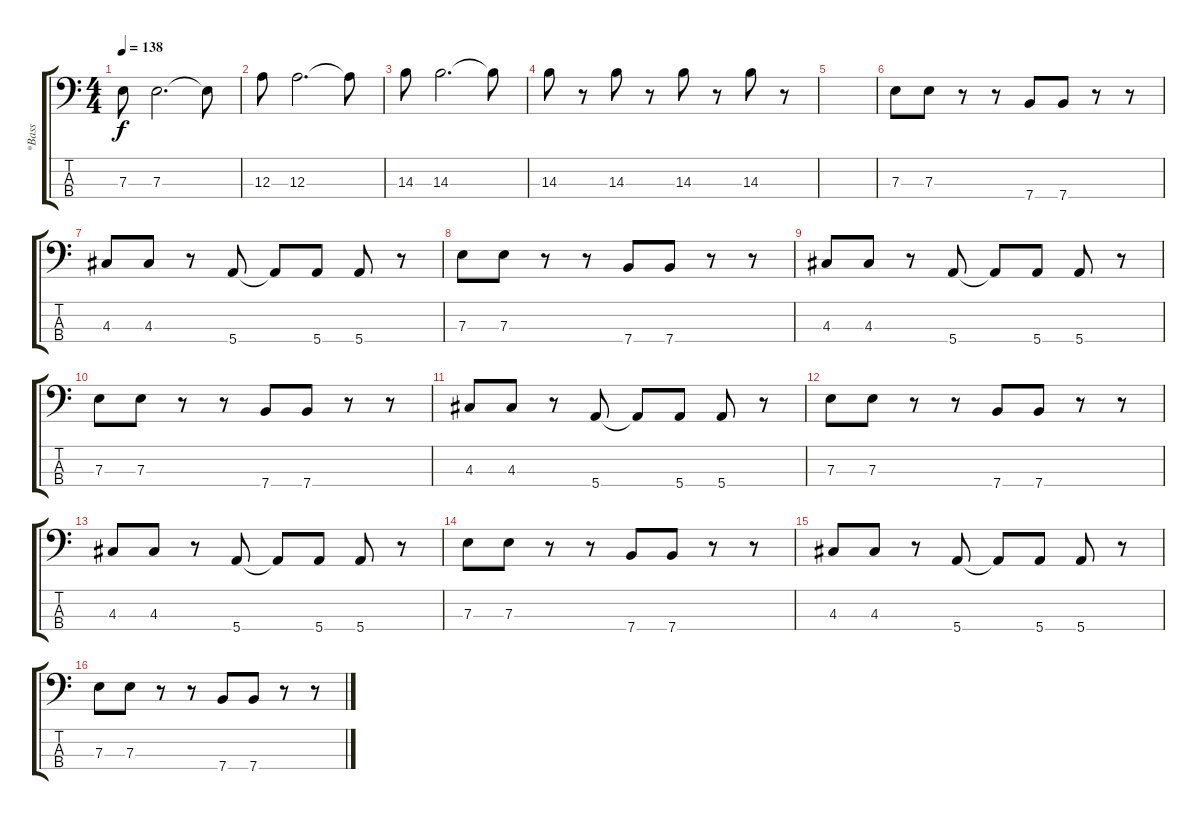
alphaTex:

\track ("*Bass" "*Bass") {instrument electricbassfinger}
\staff {score tabs}
\tuning (G2 D2 A1 E1) {hide}
\ts (4 4)
\tempo 138
\clef f4
\ks c
7.3.8{dy f} 7.3.2{d} 7.3{t}.8 |
12.3.8 12.3.2{d} 12.3{t}.8 |
14.3.8 14.3.2{d} 14.3{t}.8 |
14.3.8 r.8 14.3.8 r.8 14.3.8 r.8 14.3.8 r.8 |
|
7.3.8 7.3.8 r.8 r.8 7.4.8 7.4.8 r.8 r.8 |
4.3.8 4.3.8 r.8 5.4.8 5.4{t}.8 5.4.8 5.4.8 r.8 |
7.3.8 7.3.8 r.8 r.8 7.4.8 7.4.8 r.8 r.8 |
4.3.8 4.3.8 r.8 5.4.8 5.4{t}.8 5.4.8 5.4.8 r.8 |
7.3.8 7.3.8 r.8 r.8 7.4.8 7.4.8 r.8 r.8 |
4.3.8 4.3.8 r.8 5.4.8 5.4{t}.8 5.4.8 5.4.8 r.8 |
7.3.8 7.3.8 r.8 r.8 7.4.8 7.4.8 r.8 r.8 |
4.3.8 4.3.8 r.8 5.4.8 5.4{t}.8 5.4.8 5.4.8 r.8 |
7.3.8 7.3.8 r.8 r.8 7.4.8 7.4.8 r.8 r.8 |
4.3.8 4.3.8 r.8 5.4.8 5.4{t}.8 5.4.8 5.4.8 r.8 |
7.3.8 7.3.8 r.8 r.8 7.4.8 7.4.8 r.8 r.8
